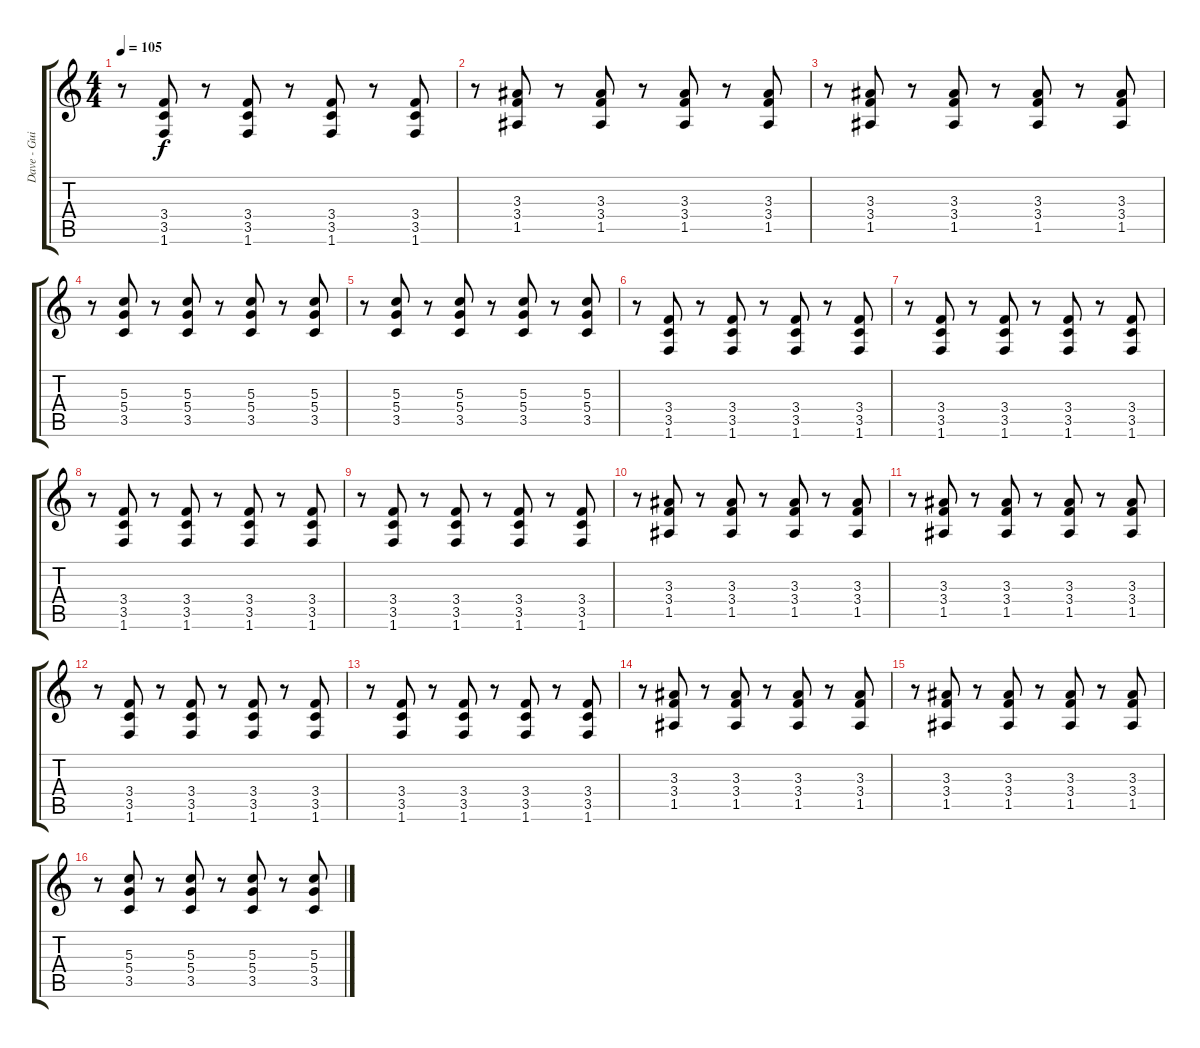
\track ("Dave - Guitar" "Dave - Gui") {instrument overdrivenguitar}
\staff {score tabs}
\tuning (E4 B3 G3 D3 A2 E2) {hide}
\ts (4 4)
\tempo 105
\clef g2
\ks c
r.8{dy f} (3.4 3.5 1.6).8 r.8 (3.4 3.5 1.6).8 r.8 (3.4 3.5 1.6).8 r.8 (3.4 3.5 1.6).8 |
r.8 (3.3 3.4 1.5).8 r.8 (3.3 3.4 1.5).8 r.8 (3.3 3.4 1.5).8 r.8 (3.3 3.4 1.5).8 |
r.8 (3.3 3.4 1.5).8 r.8 (3.3 3.4 1.5).8 r.8 (3.3 3.4 1.5).8 r.8 (3.3 3.4 1.5).8 |
r.8 (5.3 5.4 3.5).8 r.8 (5.3 5.4 3.5).8 r.8 (5.3 5.4 3.5).8 r.8 (5.3 5.4 3.5).8 |
r.8 (5.3 5.4 3.5).8 r.8 (5.3 5.4 3.5).8 r.8 (5.3 5.4 3.5).8 r.8 (5.3 5.4 3.5).8 |
r.8 (3.4 3.5 1.6).8 r.8 (3.4 3.5 1.6).8 r.8 (3.4 3.5 1.6).8 r.8 (3.4 3.5 1.6).8 |
r.8 (3.4 3.5 1.6).8 r.8 (3.4 3.5 1.6).8 r.8 (3.4 3.5 1.6).8 r.8 (3.4 3.5 1.6).8 |
r.8 (3.4 3.5 1.6).8 r.8 (3.4 3.5 1.6).8 r.8 (3.4 3.5 1.6).8 r.8 (3.4 3.5 1.6).8 |
r.8 (3.4 3.5 1.6).8 r.8 (3.4 3.5 1.6).8 r.8 (3.4 3.5 1.6).8 r.8 (3.4 3.5 1.6).8 |
r.8 (3.3 3.4 1.5).8 r.8 (3.3 3.4 1.5).8 r.8 (3.3 3.4 1.5).8 r.8 (3.3 3.4 1.5).8 |
r.8 (3.3 3.4 1.5).8 r.8 (3.3 3.4 1.5).8 r.8 (3.3 3.4 1.5).8 r.8 (3.3 3.4 1.5).8 |
r.8 (3.4 3.5 1.6).8 r.8 (3.4 3.5 1.6).8 r.8 (3.4 3.5 1.6).8 r.8 (3.4 3.5 1.6).8 |
r.8 (3.4 3.5 1.6).8 r.8 (3.4 3.5 1.6).8 r.8 (3.4 3.5 1.6).8 r.8 (3.4 3.5 1.6).8 |
r.8 (3.3 3.4 1.5).8 r.8 (3.3 3.4 1.5).8 r.8 (3.3 3.4 1.5).8 r.8 (3.3 3.4 1.5).8 |
r.8 (3.3 3.4 1.5).8 r.8 (3.3 3.4 1.5).8 r.8 (3.3 3.4 1.5).8 r.8 (3.3 3.4 1.5).8 |
r.8 (5.3 5.4 3.5).8 r.8 (5.3 5.4 3.5).8 r.8 (5.3 5.4 3.5).8 r.8 (5.3 5.4 3.5).8
